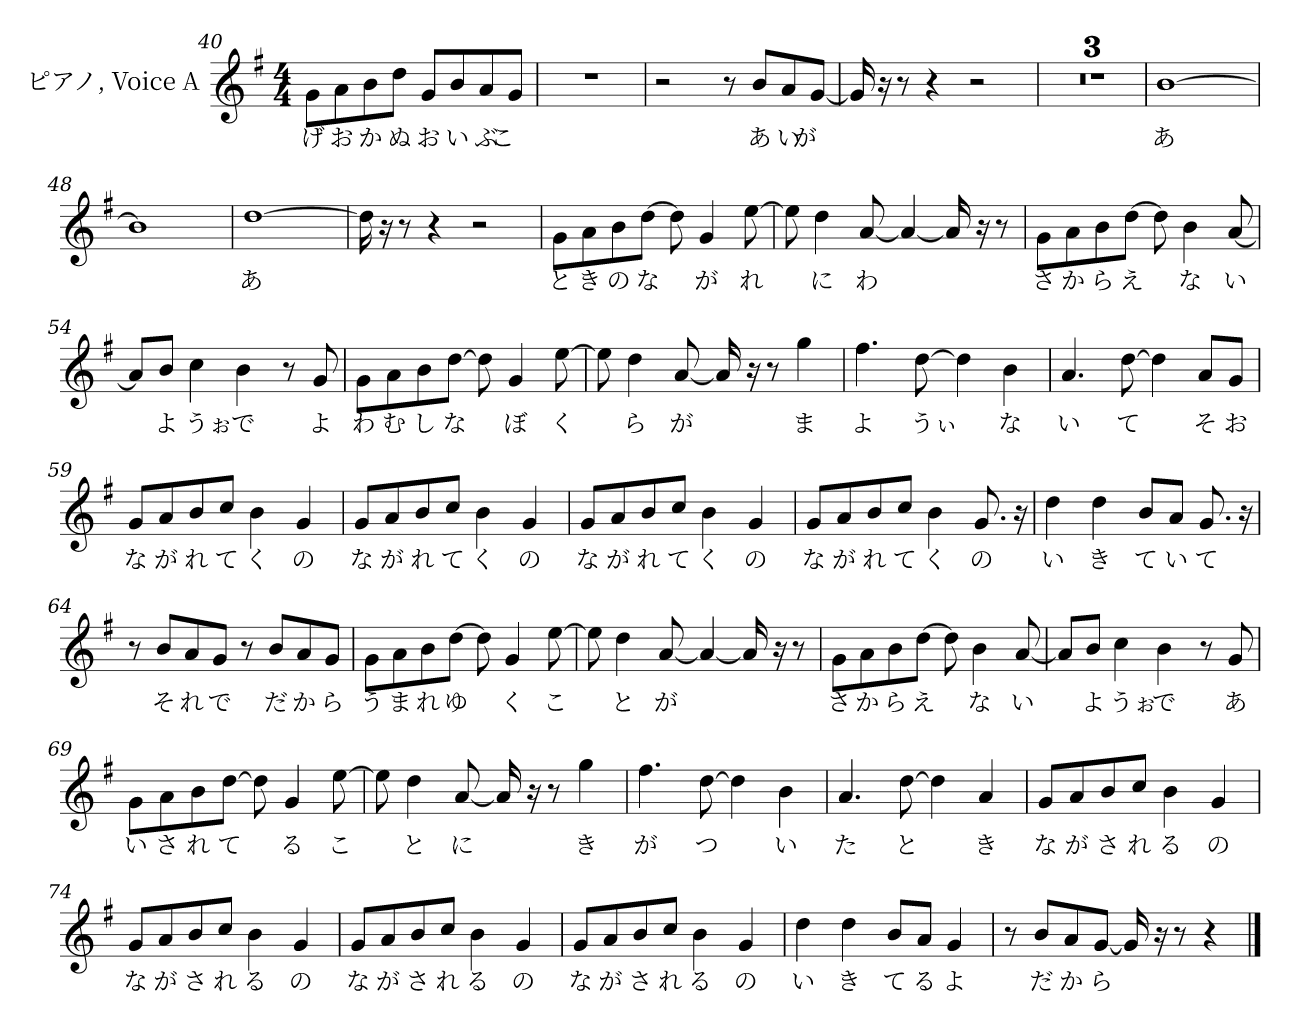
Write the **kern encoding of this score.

**kern	**text
*part1	*part1
*staff1	*staff1
*I"ピアノ, Voice A	*
*clefG2	*
*k[f#]	*
*M4/4	*
=40	=40
!	!LO:LY:b
8g\L	げ
!	!LO:LY:b
8a\	お
!	!LO:LY:b
8b\	か
!	!LO:LY:b
8dd\J	ぬ
!	!LO:LY:b
8g/L	お
!	!LO:LY:b
8b/	い
!	!LO:LY:b
8a/	ぶ
!	!LO:LY:b
8g/J	こ
=41	=41
1r	.
=42	=42
2r	.
8r	.
!	!LO:LY:b
8b/L	あ
!	!LO:LY:b
8a/	い
!	!LO:LY:b
[8g/J	が
=43	=43
16g/]	.
16r	.
8r	.
4r	.
2r	.
=44	=44
1r	.
=45	=45
1r	.
=46	=46
1r	.
!!LO:LB:g=z
=47	=47
!	!LO:LY:b
[1b	あ
=48	=48
1b]	.
=49	=49
!	!LO:LY:b
[1dd	あ
=50	=50
16dd\]	.
16r	.
8r	.
4r	.
2r	.
=51	=51
!	!LO:LY:b
8g\L	と
!	!LO:LY:b
8a\	き
!	!LO:LY:b
8b\	の
!	!LO:LY:b
[8dd\J	な
8dd\]	.
!	!LO:LY:b
4g/	が
!	!LO:LY:b
[8ee\	れ
=52	=52
8ee\]	.
!	!LO:LY:b
4dd\	に
!	!LO:LY:b
[8a/	わ
4a/_	.
16a/]	.
16r	.
8r	.
=53	=53
!	!LO:LY:b
8g\L	さ
!	!LO:LY:b
8a\	か
!	!LO:LY:b
8b\	ら
!	!LO:LY:b
[8dd\J	え
8dd\]	.
!	!LO:LY:b
4b\	な
!	!LO:LY:b
[8a/	い
!!LO:LB:g=z
=54	=54
8a/L]	.
!	!LO:LY:b
8b/J	よ
!	!LO:LY:b
4cc\	うぉ
!	!LO:LY:b
4b\	で
8r	.
!	!LO:LY:b
8g/	よ
=55	=55
!	!LO:LY:b
8g\L	わ
!	!LO:LY:b
8a\	む
!	!LO:LY:b
8b\	し
!	!LO:LY:b
[8dd\J	な
8dd\]	.
!	!LO:LY:b
4g/	ぼ
!	!LO:LY:b
[8ee\	く
=56	=56
8ee\]	.
!	!LO:LY:b
4dd\	ら
!	!LO:LY:b
[8a/	が
16a/]	.
16r	.
8r	.
!	!LO:LY:b
4gg\	ま
=57	=57
!	!LO:LY:b
4.ff#\	よ
!	!LO:LY:b
[8dd\	うぃ
4dd\]	.
!	!LO:LY:b
4b\	な
=58	=58
!	!LO:LY:b
4.a/	い
!	!LO:LY:b
[8dd\	て
4dd\]	.
!	!LO:LY:b
8a/L	そ
!	!LO:LY:b
8g/J	お
=59	=59
!	!LO:LY:b
8g/L	な
!	!LO:LY:b
8a/	が
!	!LO:LY:b
8b/	れ
!	!LO:LY:b
8cc/J	て
!	!LO:LY:b
4b\	く
!	!LO:LY:b
4g/	の
!!LO:LB:g=z
=60	=60
!	!LO:LY:b
8g/L	な
!	!LO:LY:b
8a/	が
!	!LO:LY:b
8b/	れ
!	!LO:LY:b
8cc/J	て
!	!LO:LY:b
4b\	く
!	!LO:LY:b
4g/	の
=61	=61
!	!LO:LY:b
8g/L	な
!	!LO:LY:b
8a/	が
!	!LO:LY:b
8b/	れ
!	!LO:LY:b
8cc/J	て
!	!LO:LY:b
4b\	く
!	!LO:LY:b
4g/	の
=62	=62
!	!LO:LY:b
8g/L	な
!	!LO:LY:b
8a/	が
!	!LO:LY:b
8b/	れ
!	!LO:LY:b
8cc/J	て
!	!LO:LY:b
4b\	く
!	!LO:LY:b
8.g/	の
16r	.
=63	=63
!	!LO:LY:b
4dd\	い
!	!LO:LY:b
4dd\	き
!	!LO:LY:b
8b/L	て
!	!LO:LY:b
8a/J	い
!	!LO:LY:b
8.g/	て
16r	.
=64	=64
8r	.
!	!LO:LY:b
8b/L	そ
!	!LO:LY:b
8a/	れ
!	!LO:LY:b
8g/J	で
8r	.
!	!LO:LY:b
8b/L	だ
!	!LO:LY:b
8a/	か
!	!LO:LY:b
8g/J	ら
!!LO:PB:g=z
=65	=65
!	!LO:LY:b
8g\L	う
!	!LO:LY:b
8a\	ま
!	!LO:LY:b
8b\	れ
!	!LO:LY:b
[8dd\J	ゆ
8dd\]	.
!	!LO:LY:b
4g/	く
!	!LO:LY:b
[8ee\	こ
=66	=66
8ee\]	.
!	!LO:LY:b
4dd\	と
!	!LO:LY:b
[8a/	が
4a/_	.
16a/]	.
16r	.
8r	.
=67	=67
!	!LO:LY:b
8g\L	さ
!	!LO:LY:b
8a\	か
!	!LO:LY:b
8b\	ら
!	!LO:LY:b
[8dd\J	え
8dd\]	.
!	!LO:LY:b
4b\	な
!	!LO:LY:b
[8a/	い
=68	=68
8a/L]	.
!	!LO:LY:b
8b/J	よ
!	!LO:LY:b
4cc\	うぉ
!	!LO:LY:b
4b\	で
8r	.
!	!LO:LY:b
8g/	あ
=69	=69
!	!LO:LY:b
8g\L	い
!	!LO:LY:b
8a\	さ
!	!LO:LY:b
8b\	れ
!	!LO:LY:b
[8dd\J	て
8dd\]	.
!	!LO:LY:b
4g/	る
!	!LO:LY:b
[8ee\	こ
!!LO:LB:g=z
=70	=70
8ee\]	.
!	!LO:LY:b
4dd\	と
!	!LO:LY:b
[8a/	に
16a/]	.
16r	.
8r	.
!	!LO:LY:b
4gg\	き
=71	=71
!	!LO:LY:b
4.ff#\	が
!	!LO:LY:b
[8dd\	つ
4dd\]	.
!	!LO:LY:b
4b\	い
=72	=72
!	!LO:LY:b
4.a/	た
!	!LO:LY:b
[8dd\	と
4dd\]	.
!	!LO:LY:b
4a/	き
=73	=73
!	!LO:LY:b
8g/L	な
!	!LO:LY:b
8a/	が
!	!LO:LY:b
8b/	さ
!	!LO:LY:b
8cc/J	れ
!	!LO:LY:b
4b\	る
!	!LO:LY:b
4g/	の
=74	=74
!	!LO:LY:b
8g/L	な
!	!LO:LY:b
8a/	が
!	!LO:LY:b
8b/	さ
!	!LO:LY:b
8cc/J	れ
!	!LO:LY:b
4b\	る
!	!LO:LY:b
4g/	の
=75	=75
!	!LO:LY:b
8g/L	な
!	!LO:LY:b
8a/	が
!	!LO:LY:b
8b/	さ
!	!LO:LY:b
8cc/J	れ
!	!LO:LY:b
4b\	る
!	!LO:LY:b
4g/	の
!!LO:LB:g=z
=76	=76
!	!LO:LY:b
8g/L	な
!	!LO:LY:b
8a/	が
!	!LO:LY:b
8b/	さ
!	!LO:LY:b
8cc/J	れ
!	!LO:LY:b
4b\	る
!	!LO:LY:b
4g/	の
=77	=77
!	!LO:LY:b
4dd\	い
!	!LO:LY:b
4dd\	き
!	!LO:LY:b
8b/L	て
!	!LO:LY:b
8a/J	る
!	!LO:LY:b
4g/	よ
=78	=78
8r	.
!	!LO:LY:b
8b/L	だ
!	!LO:LY:b
8a/	か
!	!LO:LY:b
[8g/J	ら
16g/]	.
16r	.
8r	.
4r	.
==	==
*-	*-
